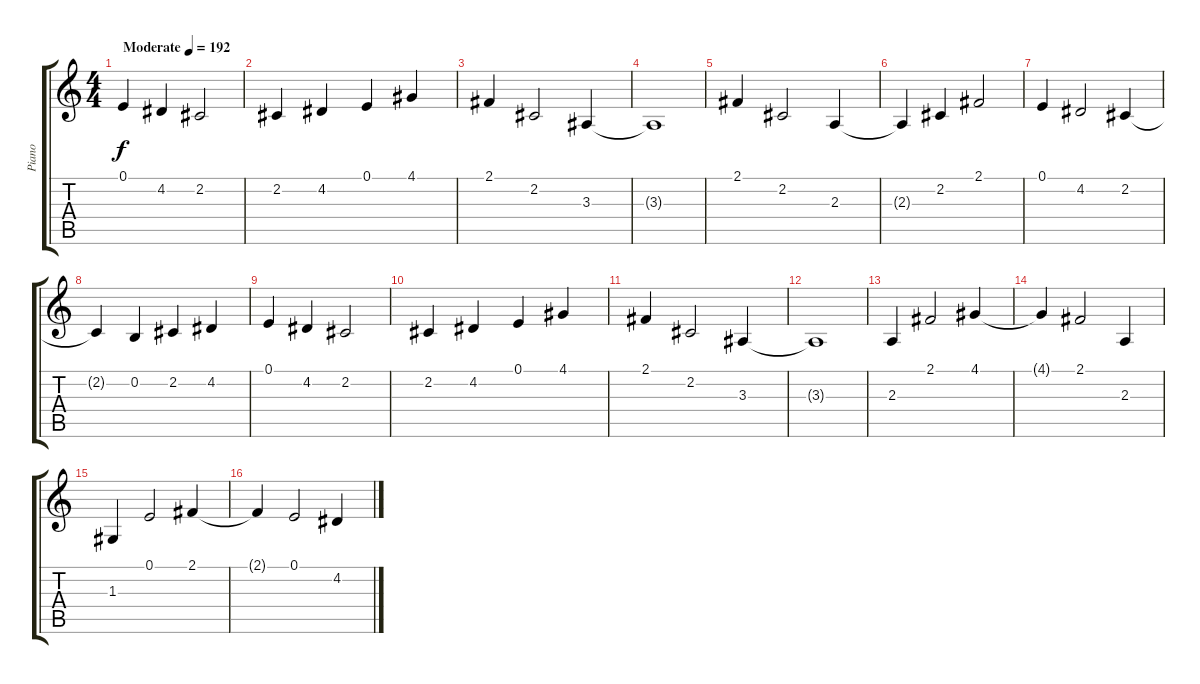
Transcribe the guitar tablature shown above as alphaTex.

\track ("Piano" "Piano") {instrument acousticgrandpiano}
\staff {score tabs}
\tuning (E4 B3 G3 D3 A2 E2) {hide}
\ts (4 4)
\tempo (192 "Moderate")
\clef g2
\ks c
0.1.4{dy f instrument acousticgrandpiano} 4.2.4 2.2.2 |
2.2.4 4.2.4 0.1.4 4.1.4 |
2.1.4 2.2.2 3.3.4 |
3.3{t}.1 |
2.1.4 2.2.2 2.3.4 |
2.3{t}.4 2.2.4 2.1.2 |
0.1.4 4.2.2 2.2.4 |
2.2{t}.4 0.2.4 2.2.4 4.2.4 |
0.1.4 4.2.4 2.2.2 |
2.2.4 4.2.4 0.1.4 4.1.4 |
2.1.4 2.2.2 3.3.4 |
3.3{t}.1 |
2.3.4 2.1.2 4.1.4 |
4.1{t}.4 2.1.2 2.3.4 |
1.3.4 0.1.2 2.1.4 |
2.1{t}.4 0.1.2 4.2.4
